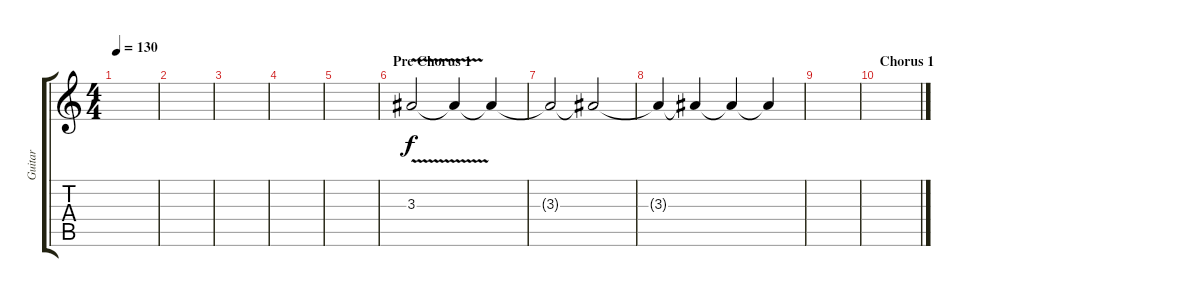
\track ("Guitar" "Guitar") {instrument overdrivenguitar}
\staff {score tabs}
\tuning (E4 B3 G3 D3 A2 E2) {hide}
\ts (4 4)
\tempo 130
\clef g2
\ks c
|
|
|
|
|
\section ("" "Pre Chorus 1")
3.3{v}.2{volume 5} 3.3{t}.4 3.3{t}.4 |
3.3{t}.2 3.3{t}.2{volume 7} |
3.3{t}.4 3.3{t}.4 3.3{t}.4 3.3{t}.4 |
|
\section ("" "Chorus 1")
